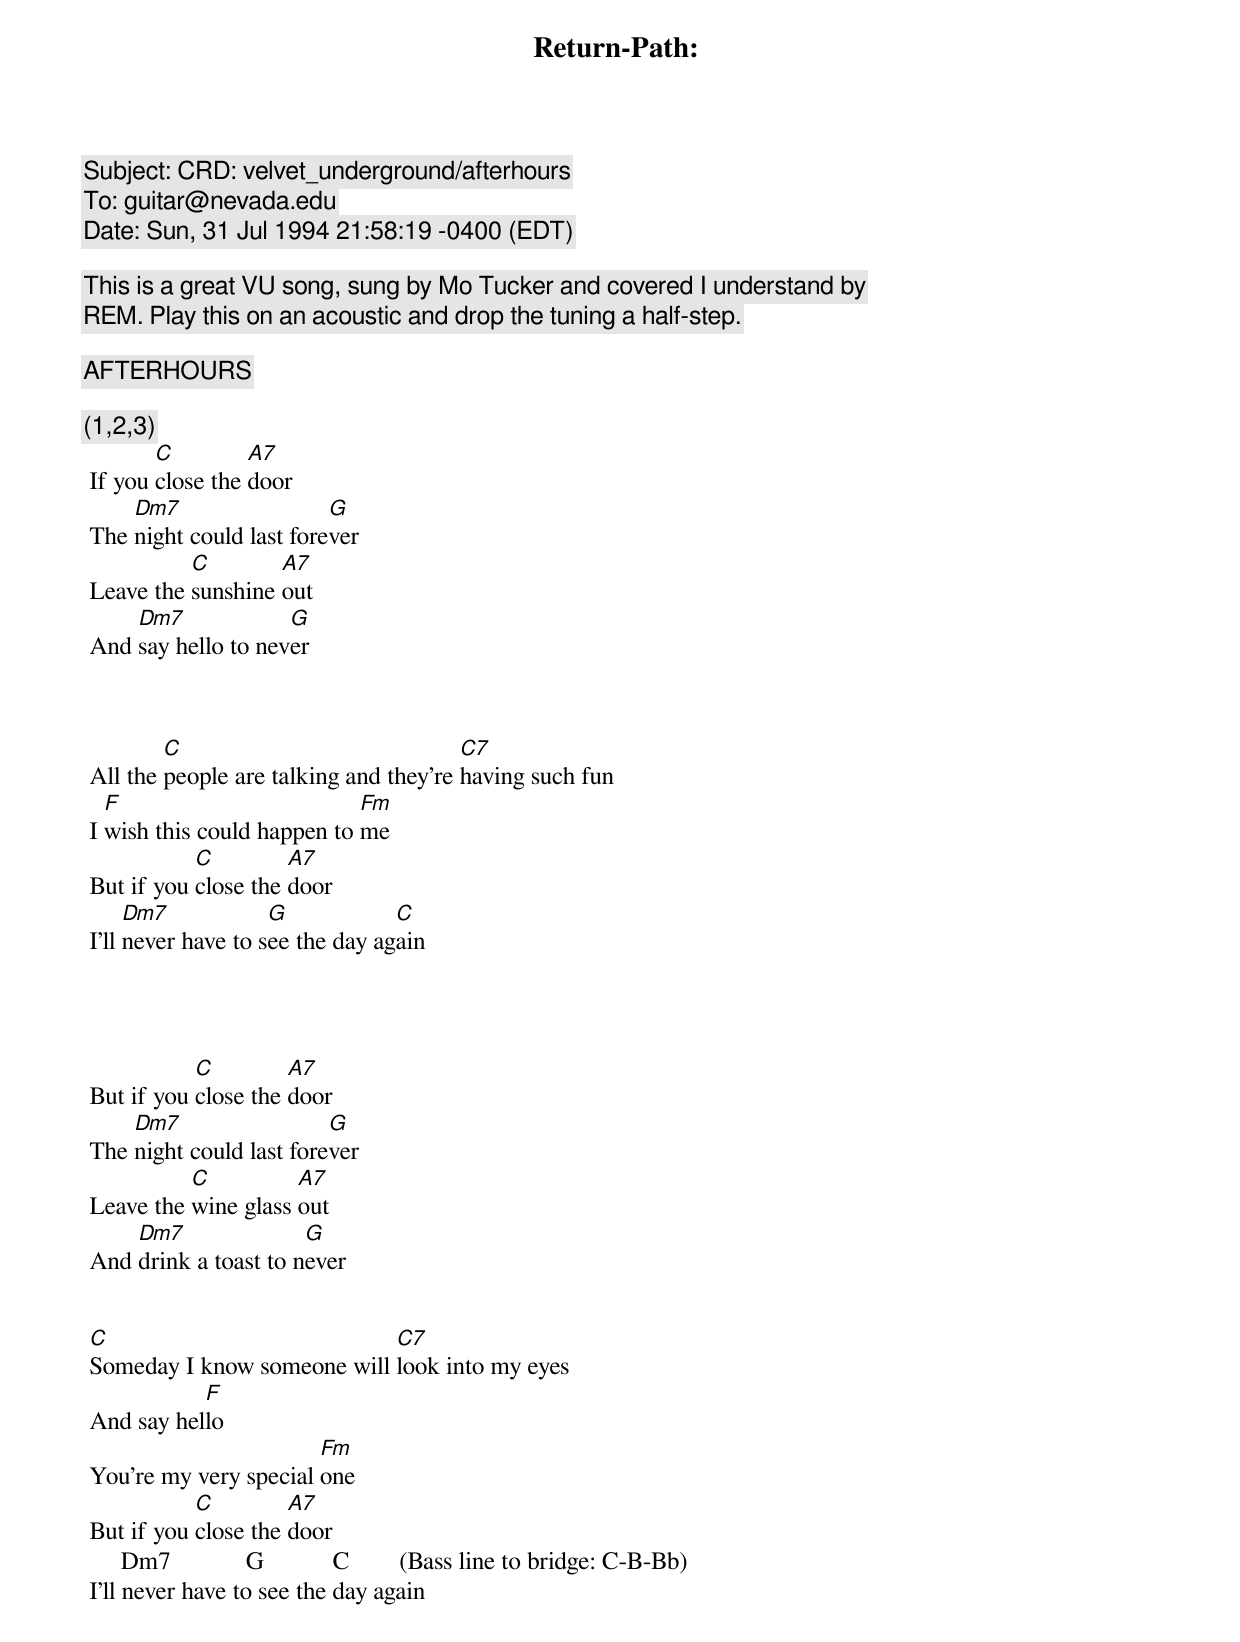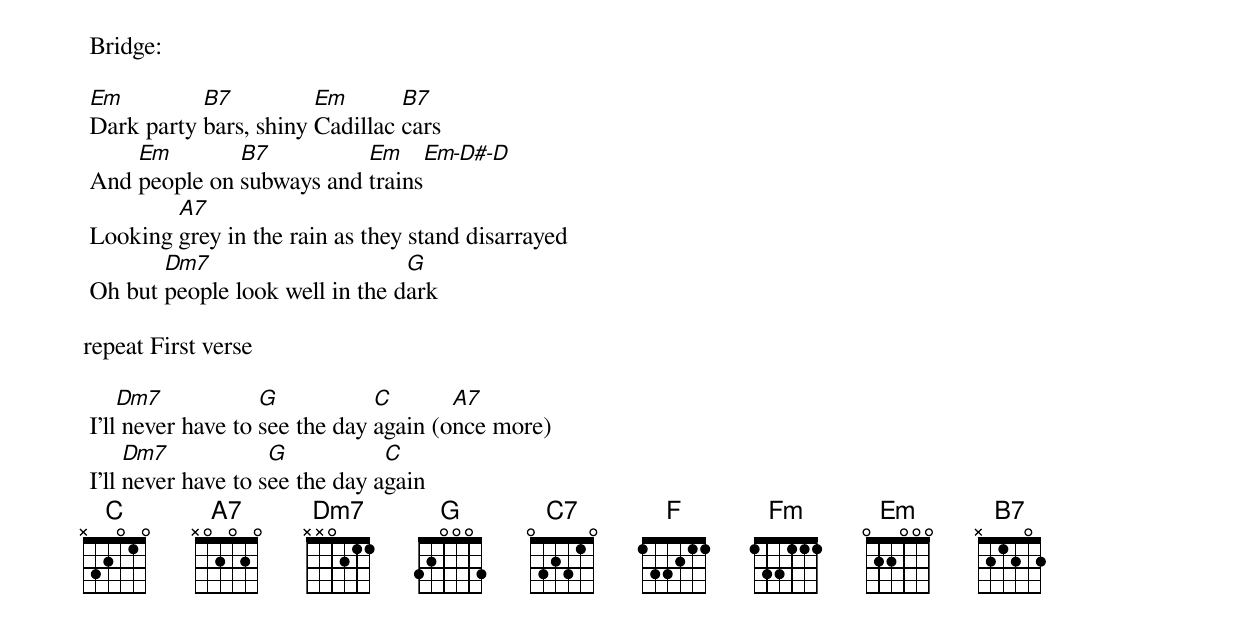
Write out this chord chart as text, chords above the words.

Return-Path: <bc80233@bingsuns.cc.binghamton.edu>
Subject: CRD: velvet_underground/afterhours
To: guitar@nevada.edu
Date: Sun, 31 Jul 1994 21:58:19 -0400 (EDT)

 This is a great VU song, sung by Mo Tucker and covered I understand by
 REM. Play this on an acoustic and drop the tuning a half-step.

 AFTERHOURS

 (1,2,3)
        C         A7
 If you close the door
     Dm7                  G
 The night could last forever
           C        A7
 Leave the sunshine out
     Dm7             G
 And say hello to never



         C                              C7
 All the people are talking and they're having such fun
   F                         Fm
 I wish this could happen to me
            C         A7
 But if you close the door
      Dm7            G            C
 I'll never have to see the day again




            C         A7
 But if you close the door
     Dm7                  G
 The night could last forever
           C          A7
 Leave the wine glass out
     Dm7               G
 And drink a toast to never


 C                           C7
 Someday I know someone will look into my eyes
            F
 And say hello
                        Fm
 You're my very special one
            C         A7
 But if you close the door
      Dm7            G           C        (Bass line to bridge: C-B-Bb)
 I'll never have to see the day again



 Bridge:

 Em         B7          Em       B7
 Dark party bars, shiny Cadillac cars
     Em        B7          Em        Em-D#-D
 And people on subways and trains
         A7
 Looking grey in the rain as they stand disarrayed
        Dm7                      G
 Oh but people look well in the dark

repeat First verse

     Dm7            G           C       A7
 I'll never have to see the day again (once more)
      Dm7            G           C
 I'll never have to see the day again
